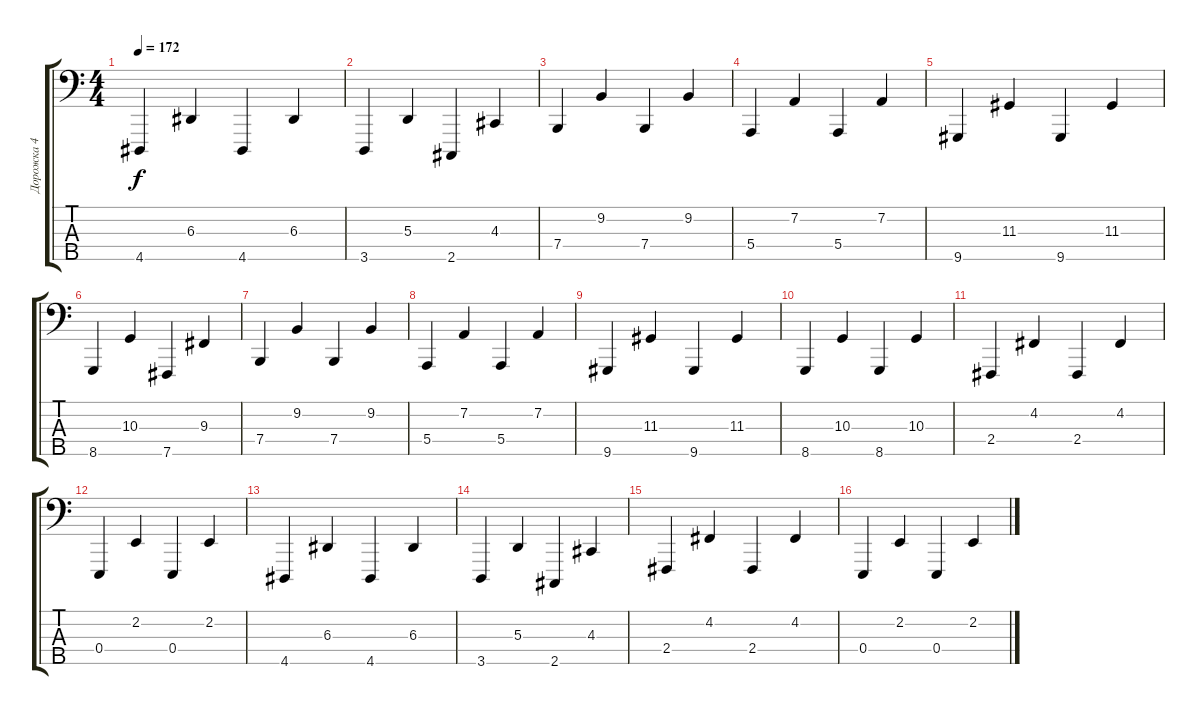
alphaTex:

\track ("Дорожка 4" "Дорожка 4") {instrument lead2sawtooth}
\staff {score tabs}
\tuning (G2 D2 A1 E1 B0) {hide}
\ts (4 4)
\tempo 172
\clef f4
\ks c
4.5.4{dy f} 6.3.4 4.5.4 6.3.4 |
3.5.4 5.3.4 2.5.4 4.3.4 |
7.4.4 9.2.4 7.4.4 9.2.4 |
5.4.4 7.2.4 5.4.4 7.2.4 |
9.5.4 11.3.4 9.5.4 11.3.4 |
8.5.4 10.3.4 7.5.4 9.3.4 |
7.4.4 9.2.4 7.4.4 9.2.4 |
5.4.4 7.2.4 5.4.4 7.2.4 |
9.5.4 11.3.4 9.5.4 11.3.4 |
8.5.4 10.3.4 8.5.4 10.3.4 |
2.4.4 4.2.4 2.4.4 4.2.4 |
0.4.4 2.2.4 0.4.4 2.2.4 |
4.5.4 6.3.4 4.5.4 6.3.4 |
3.5.4 5.3.4 2.5.4 4.3.4 |
2.4.4 4.2.4 2.4.4 4.2.4 |
0.4.4 2.2.4 0.4.4 2.2.4
